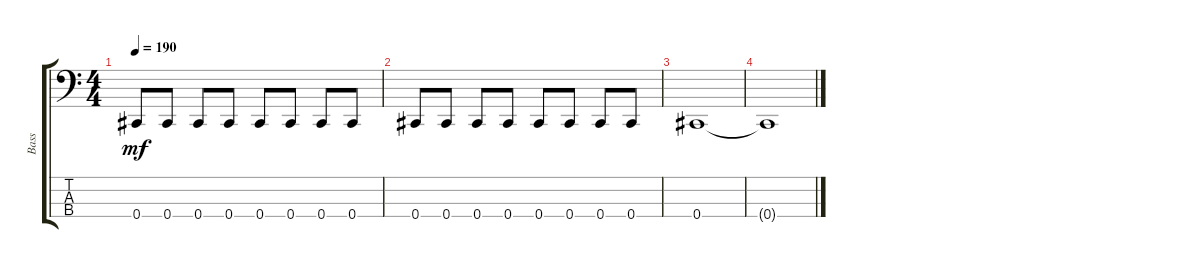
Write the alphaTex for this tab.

\track ("Bass" "Bass") {instrument electricbassfinger}
\staff {score tabs}
\tuning (Gb2 Db2 Ab1 Db1) {hide}
\ts (4 4)
\tempo 190
\clef f4
\ks c
0.4.8{dy mf} 0.4.8 0.4.8 0.4.8 0.4.8 0.4.8 0.4.8 0.4.8 |
0.4.8 0.4.8 0.4.8 0.4.8 0.4.8 0.4.8 0.4.8 0.4.8 |
0.4.1 |
0.4{t}.1
